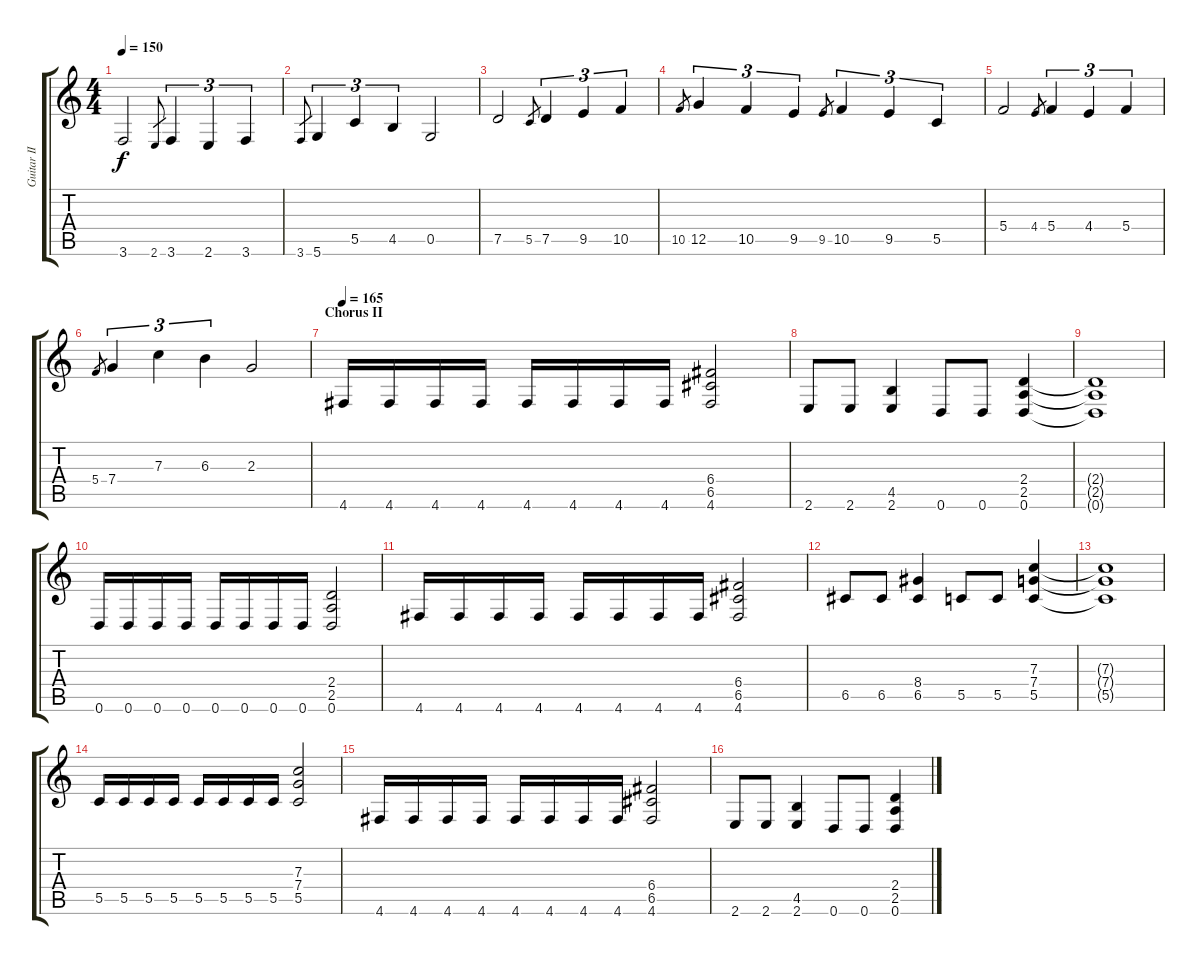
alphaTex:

\track ("Guitar II" "Guitar II") {instrument distortionguitar}
\staff {score tabs}
\tuning (D4 A3 F3 C3 G2 D2) {hide}
\ts (4 4)
\tempo 150
\clef g2
\ks c
3.6.2{dy f} 2.6.8{gr} 3.6.4{tu (3 2)} 2.6.4{tu (3 2)} 3.6.4{tu (3 2)} |
3.6.8{gr} 5.6.4{tu (3 2)} 5.5.4{tu (3 2)} 4.5.4{tu (3 2)} 0.5.2 |
7.5.2 5.5.8{gr} 7.5.4{tu (3 2)} 9.5.4{tu (3 2)} 10.5.4{tu (3 2)} |
10.5.8{gr} 12.5.4{tu (3 2)} 10.5.4{tu (3 2)} 9.5.4{tu (3 2)} 9.5.8{gr} 10.5.4{tu (3 2)} 9.5.4{tu (3 2)} 5.5.4{tu (3 2)} |
5.4.2 4.4.8{gr} 5.4.4{tu (3 2)} 4.4.4{tu (3 2)} 5.4.4{tu (3 2)} |
5.4.8{gr} 7.4.4{tu (3 2)} 7.3.4{tu (3 2)} 6.3.4{tu (3 2)} 2.3.2 |
\section ("" "Chorus II")
\tempo 165
4.6.16 4.6.16 4.6.16 4.6.16 4.6.16 4.6.16 4.6.16 4.6.16 (6.4 6.5 4.6).2 |
2.6.8 2.6.8 (4.5 2.6).4 0.6.8 0.6.8 (2.4 2.5 0.6).4 |
(2.4{t} 2.5{t} 0.6{t}).1 |
0.6.16 0.6.16 0.6.16 0.6.16 0.6.16 0.6.16 0.6.16 0.6.16 (2.4 2.5 0.6).2 |
4.6.16 4.6.16 4.6.16 4.6.16 4.6.16 4.6.16 4.6.16 4.6.16 (6.4 6.5 4.6).2 |
6.5.8 6.5.8 (8.4 6.5).4 5.5.8 5.5.8 (7.3 7.4 5.5).4 |
(7.3{t} 7.4{t} 5.5{t}).1 |
5.5.16 5.5.16 5.5.16 5.5.16 5.5.16 5.5.16 5.5.16 5.5.16 (7.3 7.4 5.5).2 |
4.6.16 4.6.16 4.6.16 4.6.16 4.6.16 4.6.16 4.6.16 4.6.16 (6.4 6.5 4.6).2 |
2.6.8 2.6.8 (4.5 2.6).4 0.6.8 0.6.8 (2.4 2.5 0.6).4
